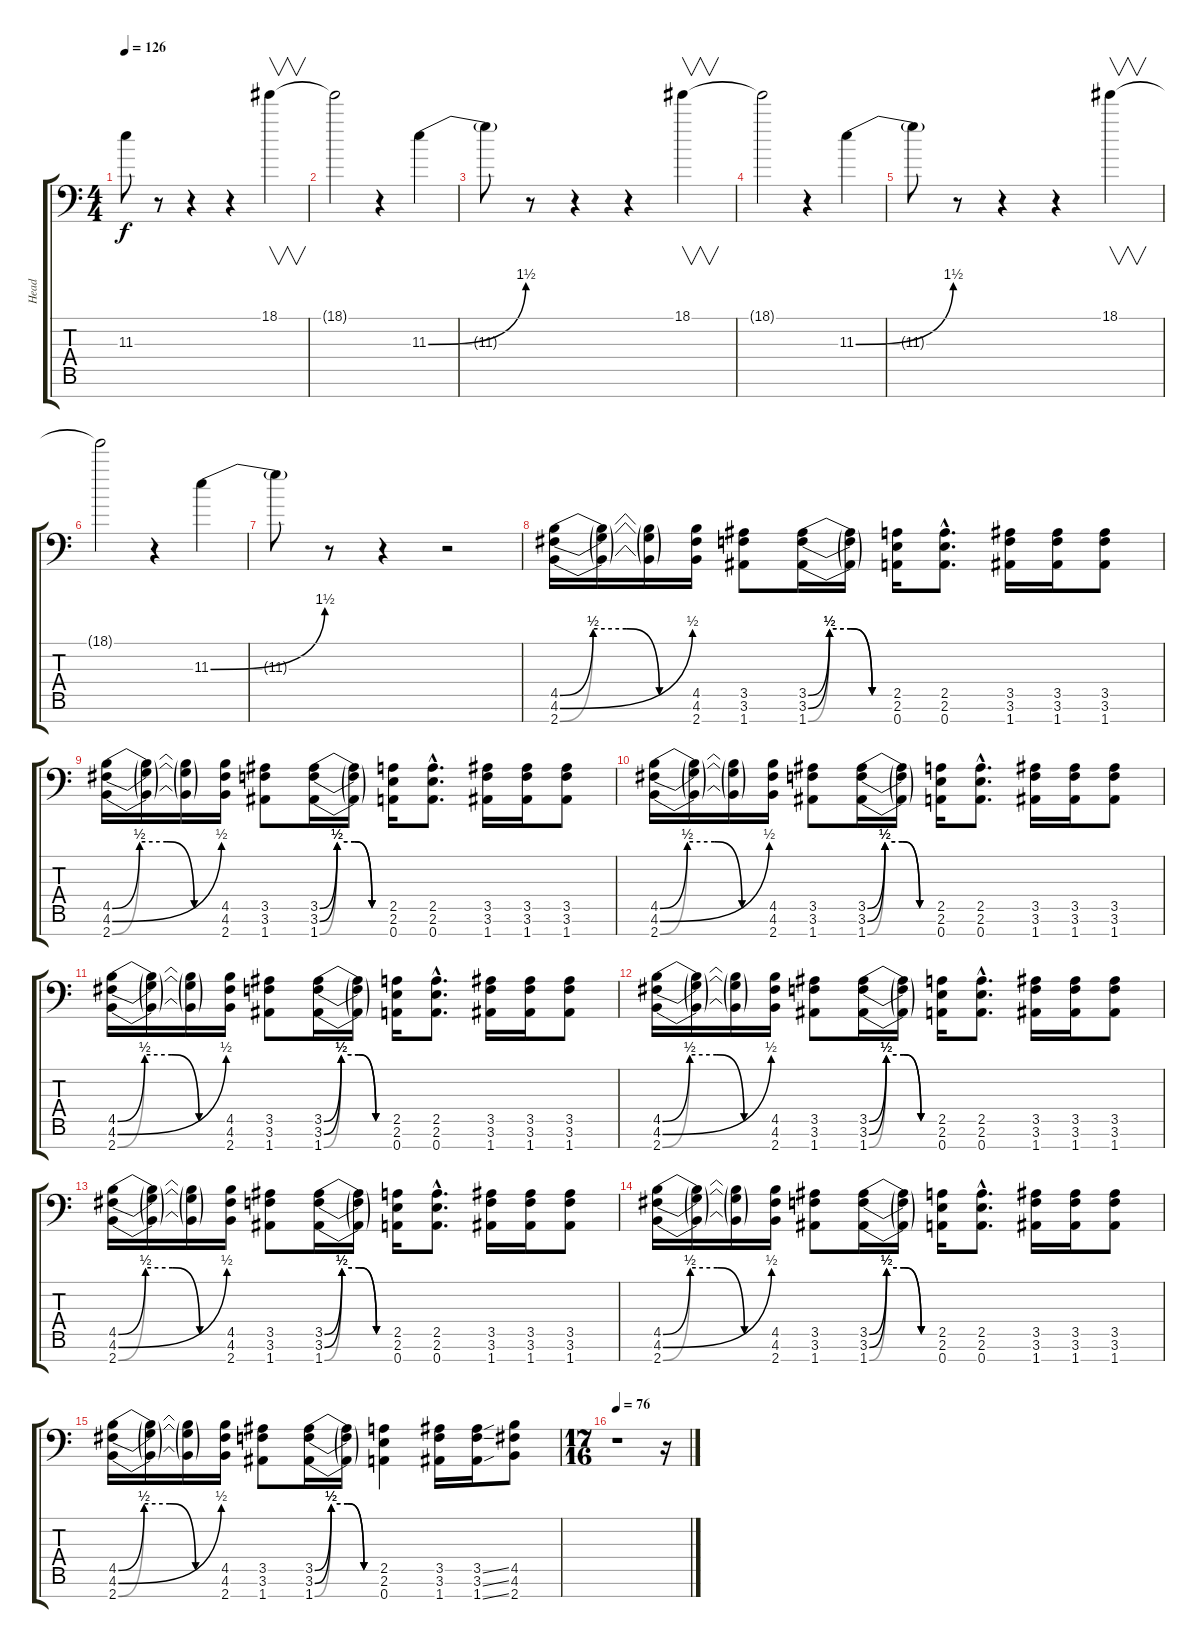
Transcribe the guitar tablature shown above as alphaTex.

\track ("Head" "Head") {instrument overdrivenguitar}
\staff {score tabs}
\tuning (D4 A3 F3 C3 G2 D2 A1) {hide}
\ts (4 4)
\tempo 126
\clef f4
\ks c
11.3{t}.8{dy f} r.8 r.4 r.4 18.1.4{v} |
18.1{t}.2{instrument distortionguitar} r.4 11.3{be (bend 0 0 60 6)}.4 |
11.3{t}.8 r.8 r.4 r.4 18.1.4{v} |
18.1{t}.2{instrument distortionguitar} r.4 11.3{be (bend 0 0 60 6)}.4 |
11.3{t}.8 r.8 r.4 r.4 18.1.4{v} |
18.1{t}.2{instrument distortionguitar} r.4 11.3{be (bend 0 0 60 6)}.4 |
11.3{t}.8 r.8 r.4 r.2 |
(4.5{be (custom 0 0 15 2 30 2 45 0 60 0)} 4.6{be (bend 0 0 60 2)} 2.7{be (custom 0 0 15 2 30 2 45 0 60 0)}).16{instrument overdrivenguitar} (4.5{t} 4.6{t} 2.7{t}).16 (4.5{t} 4.6{t} 2.7{t}).16 (4.5 4.6 2.7).16 (3.5 3.6 1.7).8 (3.5{be (custom 0 0 15 2 30 2 45 0 60 0)} 3.6{be (custom 0 0 15 2 30 2 45 0 60 0)} 1.7{be (custom 0 0 15 2 30 2 45 0 60 0)}).16 (3.5{t} 3.6{t} 1.7{t}).16 (2.5 2.6 0.7).16 (2.5{hac} 2.6{hac} 0.7{hac}).8{d} (3.5 3.6 1.7).16 (3.5 3.6 1.7).16 (3.5 3.6 1.7).8 |
(4.5{be (custom 0 0 15 2 30 2 45 0 60 0)} 4.6{be (bend 0 0 60 2)} 2.7{be (custom 0 0 15 2 30 2 45 0 60 0)}).16 (4.5{t} 4.6{t} 2.7{t}).16 (4.5{t} 4.6{t} 2.7{t}).16 (4.5 4.6 2.7).16 (3.5 3.6 1.7).8 (3.5{be (custom 0 0 15 2 30 2 45 0 60 0)} 3.6{be (custom 0 0 15 2 30 2 45 0 60 0)} 1.7{be (custom 0 0 15 2 30 2 45 0 60 0)}).16 (3.5{t} 3.6{t} 1.7{t}).16 (2.5 2.6 0.7).16 (2.5{hac} 2.6{hac} 0.7{hac}).8{d} (3.5 3.6 1.7).16 (3.5 3.6 1.7).16 (3.5 3.6 1.7).8 |
(4.5{be (custom 0 0 15 2 30 2 45 0 60 0)} 4.6{be (bend 0 0 60 2)} 2.7{be (custom 0 0 15 2 30 2 45 0 60 0)}).16 (4.5{t} 4.6{t} 2.7{t}).16 (4.5{t} 4.6{t} 2.7{t}).16 (4.5 4.6 2.7).16 (3.5 3.6 1.7).8 (3.5{be (custom 0 0 15 2 30 2 45 0 60 0)} 3.6{be (custom 0 0 15 2 30 2 45 0 60 0)} 1.7{be (custom 0 0 15 2 30 2 45 0 60 0)}).16 (3.5{t} 3.6{t} 1.7{t}).16 (2.5 2.6 0.7).16 (2.5{hac} 2.6{hac} 0.7{hac}).8{d} (3.5 3.6 1.7).16 (3.5 3.6 1.7).16 (3.5 3.6 1.7).8 |
(4.5{be (custom 0 0 15 2 30 2 45 0 60 0)} 4.6{be (bend 0 0 60 2)} 2.7{be (custom 0 0 15 2 30 2 45 0 60 0)}).16 (4.5{t} 4.6{t} 2.7{t}).16 (4.5{t} 4.6{t} 2.7{t}).16 (4.5 4.6 2.7).16 (3.5 3.6 1.7).8 (3.5{be (custom 0 0 15 2 30 2 45 0 60 0)} 3.6{be (custom 0 0 15 2 30 2 45 0 60 0)} 1.7{be (custom 0 0 15 2 30 2 45 0 60 0)}).16 (3.5{t} 3.6{t} 1.7{t}).16 (2.5 2.6 0.7).16 (2.5{hac} 2.6{hac} 0.7{hac}).8{d} (3.5 3.6 1.7).16 (3.5 3.6 1.7).16 (3.5 3.6 1.7).8 |
(4.5{be (custom 0 0 15 2 30 2 45 0 60 0)} 4.6{be (bend 0 0 60 2)} 2.7{be (custom 0 0 15 2 30 2 45 0 60 0)}).16 (4.5{t} 4.6{t} 2.7{t}).16 (4.5{t} 4.6{t} 2.7{t}).16 (4.5 4.6 2.7).16 (3.5 3.6 1.7).8 (3.5{be (custom 0 0 15 2 30 2 45 0 60 0)} 3.6{be (custom 0 0 15 2 30 2 45 0 60 0)} 1.7{be (custom 0 0 15 2 30 2 45 0 60 0)}).16 (3.5{t} 3.6{t} 1.7{t}).16 (2.5 2.6 0.7).16 (2.5{hac} 2.6{hac} 0.7{hac}).8{d} (3.5 3.6 1.7).16 (3.5 3.6 1.7).16 (3.5 3.6 1.7).8 |
(4.5{be (custom 0 0 15 2 30 2 45 0 60 0)} 4.6{be (bend 0 0 60 2)} 2.7{be (custom 0 0 15 2 30 2 45 0 60 0)}).16 (4.5{t} 4.6{t} 2.7{t}).16 (4.5{t} 4.6{t} 2.7{t}).16 (4.5 4.6 2.7).16 (3.5 3.6 1.7).8 (3.5{be (custom 0 0 15 2 30 2 45 0 60 0)} 3.6{be (custom 0 0 15 2 30 2 45 0 60 0)} 1.7{be (custom 0 0 15 2 30 2 45 0 60 0)}).16 (3.5{t} 3.6{t} 1.7{t}).16 (2.5 2.6 0.7).16 (2.5{hac} 2.6{hac} 0.7{hac}).8{d} (3.5 3.6 1.7).16 (3.5 3.6 1.7).16 (3.5 3.6 1.7).8 |
(4.5{be (custom 0 0 15 2 30 2 45 0 60 0)} 4.6{be (bend 0 0 60 2)} 2.7{be (custom 0 0 15 2 30 2 45 0 60 0)}).16 (4.5{t} 4.6{t} 2.7{t}).16 (4.5{t} 4.6{t} 2.7{t}).16 (4.5 4.6 2.7).16 (3.5 3.6 1.7).8 (3.5{be (custom 0 0 15 2 30 2 45 0 60 0)} 3.6{be (custom 0 0 15 2 30 2 45 0 60 0)} 1.7{be (custom 0 0 15 2 30 2 45 0 60 0)}).16 (3.5{t} 3.6{t} 1.7{t}).16 (2.5 2.6 0.7).16 (2.5{hac} 2.6{hac} 0.7{hac}).8{d} (3.5 3.6 1.7).16 (3.5 3.6 1.7).16 (3.5 3.6 1.7).8 |
(4.5{be (custom 0 0 15 2 30 2 45 0 60 0)} 4.6{be (bend 0 0 60 2)} 2.7{be (custom 0 0 15 2 30 2 45 0 60 0)}).16 (4.5{t} 4.6{t} 2.7{t}).16 (4.5{t} 4.6{t} 2.7{t}).16 (4.5 4.6 2.7).16 (3.5 3.6 1.7).8 (3.5{be (custom 0 0 15 2 30 2 45 0 60 0)} 3.6{be (custom 0 0 15 2 30 2 45 0 60 0)} 1.7{be (custom 0 0 15 2 30 2 45 0 60 0)}).16 (3.5{t} 3.6{t} 1.7{t}).16 (2.5 2.6 0.7).4 (3.5 3.6 1.7).16 (3.5{ss} 3.6{ss} 1.7{ss}).16 (4.5 4.6 2.7).8 |
\ts (17 16)
\tempo 76
r.1 r.16
